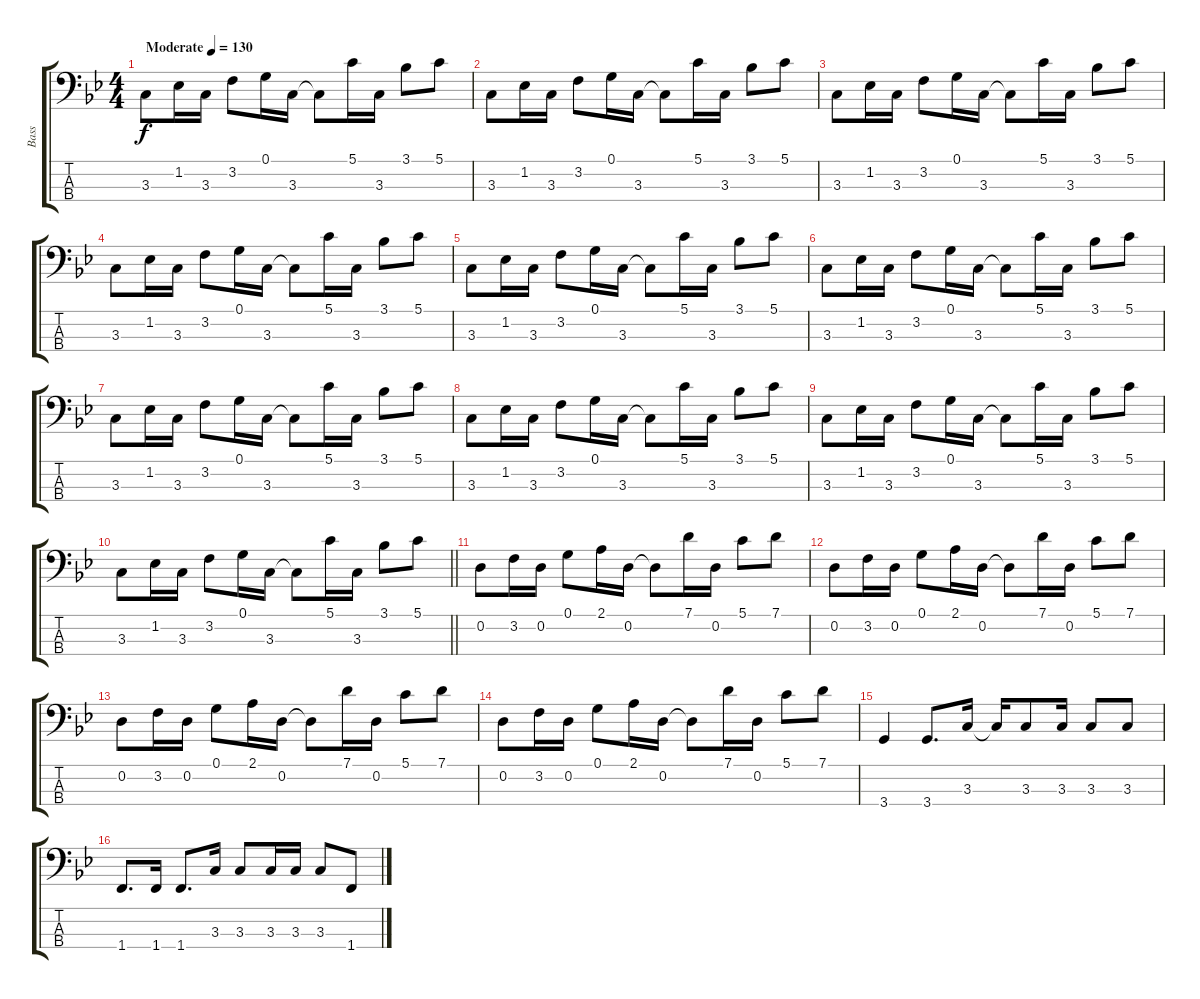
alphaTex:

\track ("Bass" "Bass") {instrument electricbassfinger}
\staff {score tabs}
\tuning (G2 D2 A1 E1) {hide}
\ts (4 4)
\tempo (130 "Moderate")
\clef f4
\ks bb
3.3.8{dy f instrument electricbassfinger} 1.2.16 3.3.16 3.2.8 0.1.16 3.3.16 3.3{t}.8 5.1.16 3.3.16 3.1.8 5.1.8 |
3.3.8 1.2.16 3.3.16 3.2.8 0.1.16 3.3.16 3.3{t}.8 5.1.16 3.3.16 3.1.8 5.1.8 |
3.3.8 1.2.16 3.3.16 3.2.8 0.1.16 3.3.16 3.3{t}.8 5.1.16 3.3.16 3.1.8 5.1.8 |
3.3.8 1.2.16 3.3.16 3.2.8 0.1.16 3.3.16 3.3{t}.8 5.1.16 3.3.16 3.1.8 5.1.8 |
3.3.8 1.2.16 3.3.16 3.2.8 0.1.16 3.3.16 3.3{t}.8 5.1.16 3.3.16 3.1.8 5.1.8 |
3.3.8 1.2.16 3.3.16 3.2.8 0.1.16 3.3.16 3.3{t}.8 5.1.16 3.3.16 3.1.8 5.1.8 |
3.3.8 1.2.16 3.3.16 3.2.8 0.1.16 3.3.16 3.3{t}.8 5.1.16 3.3.16 3.1.8 5.1.8 |
3.3.8 1.2.16 3.3.16 3.2.8 0.1.16 3.3.16 3.3{t}.8 5.1.16 3.3.16 3.1.8 5.1.8 |
3.3.8 1.2.16 3.3.16 3.2.8 0.1.16 3.3.16 3.3{t}.8 5.1.16 3.3.16 3.1.8 5.1.8 |
\barLineRight lightlight
3.3.8 1.2.16 3.3.16 3.2.8 0.1.16 3.3.16 3.3{t}.8 5.1.16 3.3.16 3.1.8 5.1.8 |
0.2.8 3.2.16 0.2.16 0.1.8 2.1.16 0.2.16 0.2{t}.8 7.1.16 0.2.16 5.1.8 7.1.8 |
0.2.8 3.2.16 0.2.16 0.1.8 2.1.16 0.2.16 0.2{t}.8 7.1.16 0.2.16 5.1.8 7.1.8 |
0.2.8 3.2.16 0.2.16 0.1.8 2.1.16 0.2.16 0.2{t}.8 7.1.16 0.2.16 5.1.8 7.1.8 |
0.2.8 3.2.16 0.2.16 0.1.8 2.1.16 0.2.16 0.2{t}.8 7.1.16 0.2.16 5.1.8 7.1.8 |
3.4.4 3.4.8{d} 3.3.16 3.3{t}.16 3.3.8 3.3.16 3.3.8 3.3.8 |
1.4.8{d} 1.4.16 1.4.8{d} 3.3.16 3.3.8 3.3.16 3.3.16 3.3.8 1.4.8
